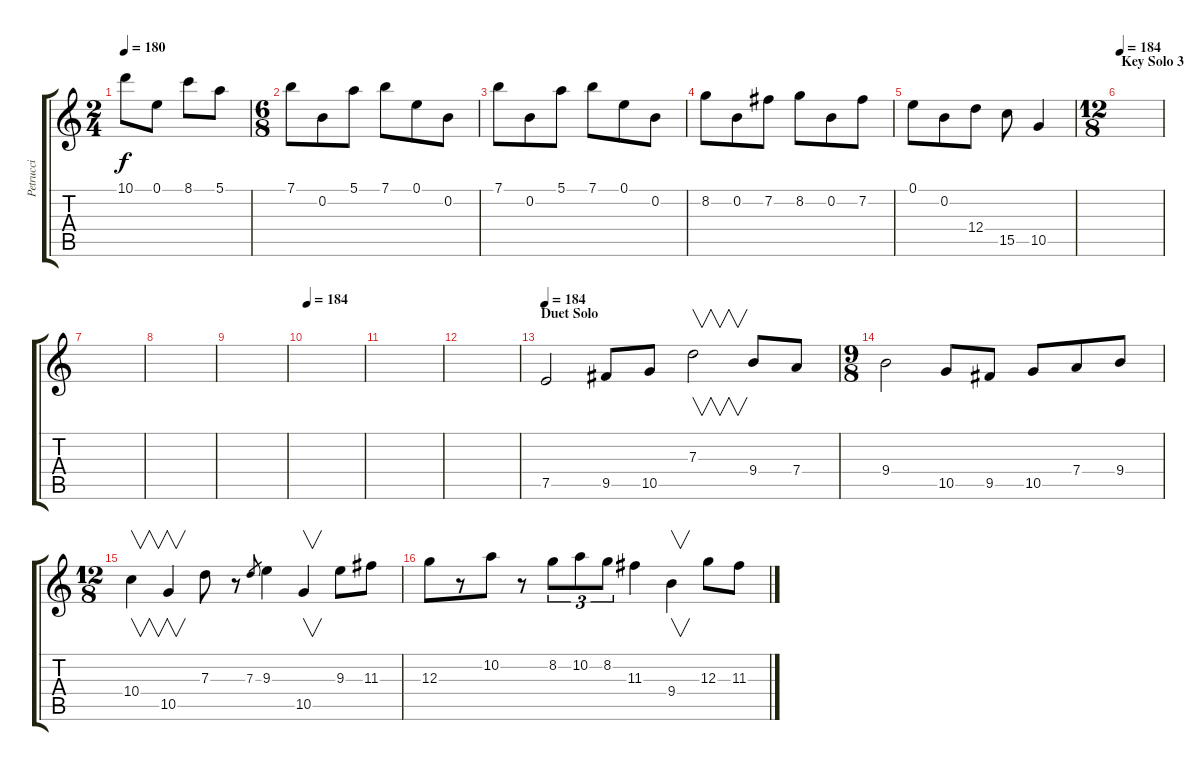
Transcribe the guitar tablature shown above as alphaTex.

\track ("Petrucci" "Petrucci") {instrument distortionguitar}
\staff {score tabs}
\tuning (E4 B3 G3 D3 A2 E2) {hide}
\ts (2 4)
\tempo 180
\clef g2
\ks c
10.1.8{dy f} 0.1.8 8.1.8 5.1.8 |
\ts (6 8)
7.1.8 0.2.8 5.1.8 7.1.8 0.1.8 0.2.8 |
7.1.8 0.2.8 5.1.8 7.1.8 0.1.8 0.2.8 |
8.2.8 0.2.8 7.2.8 8.2.8 0.2.8 7.2.8 |
0.1.8 0.2.8 12.4.8 15.5.8 10.5.4 |
\ts (12 8)
\section ("" "Key Solo 3")
\tempo 184
|
|
|
|
\tempo 184
|
|
|
\section ("" "Duet Solo")
\tempo 184
7.5.2 9.5.8 10.5.8 7.3.2{v} 9.4.8 7.4.8 |
\ts (9 8)
9.4.2 10.5.8 9.5.8 10.5.8 7.4.8 9.4.8 |
\ts (12 8)
10.4.4{v} 10.5.4{v} 7.3.8 r.8 7.3.8{gr} 9.3.4 10.5.4{v} 9.3.8 11.3.8 |
12.3.8 r.8 10.2.8 r.8 8.2.8{tu (3 2)} 10.2.8{tu (3 2)} 8.2.8{tu (3 2)} 11.3.4 9.4.4{v} 12.3.8 11.3.8
